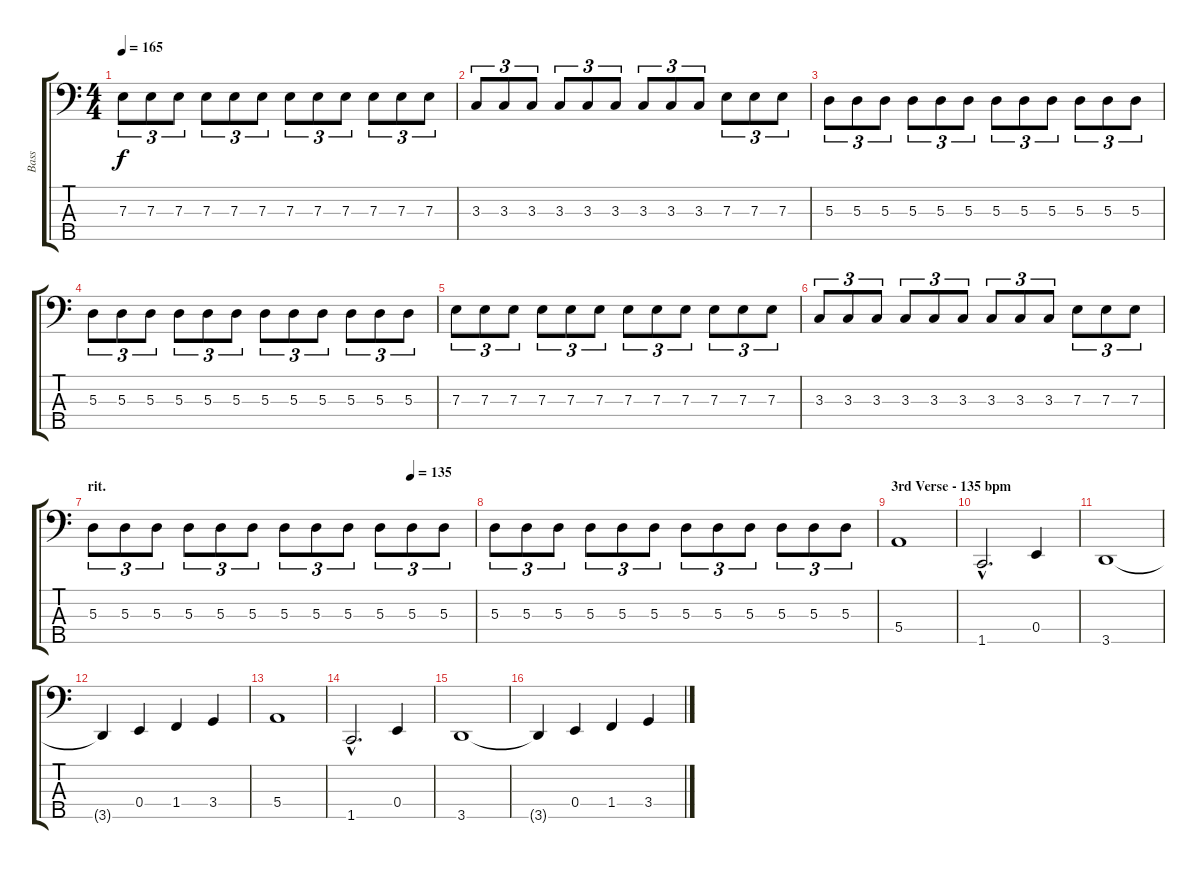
\track ("Bass" "Bass") {instrument slapbass2}
\staff {score tabs}
\tuning (G2 D2 A1 E1 B0) {hide}
\ts (4 4)
\tempo 165
\clef f4
\ks c
7.3.8{tu (3 2) dy f} 7.3.8{tu (3 2)} 7.3.8{tu (3 2)} 7.3.8{tu (3 2)} 7.3.8{tu (3 2)} 7.3.8{tu (3 2)} 7.3.8{tu (3 2)} 7.3.8{tu (3 2)} 7.3.8{tu (3 2)} 7.3.8{tu (3 2)} 7.3.8{tu (3 2)} 7.3.8{tu (3 2)} |
3.3.8{tu (3 2)} 3.3.8{tu (3 2)} 3.3.8{tu (3 2)} 3.3.8{tu (3 2)} 3.3.8{tu (3 2)} 3.3.8{tu (3 2)} 3.3.8{tu (3 2)} 3.3.8{tu (3 2)} 3.3.8{tu (3 2)} 7.3.8{tu (3 2)} 7.3.8{tu (3 2)} 7.3.8{tu (3 2)} |
5.3.8{tu (3 2)} 5.3.8{tu (3 2)} 5.3.8{tu (3 2)} 5.3.8{tu (3 2)} 5.3.8{tu (3 2)} 5.3.8{tu (3 2)} 5.3.8{tu (3 2)} 5.3.8{tu (3 2)} 5.3.8{tu (3 2)} 5.3.8{tu (3 2)} 5.3.8{tu (3 2)} 5.3.8{tu (3 2)} |
5.3.8{tu (3 2)} 5.3.8{tu (3 2)} 5.3.8{tu (3 2)} 5.3.8{tu (3 2)} 5.3.8{tu (3 2)} 5.3.8{tu (3 2)} 5.3.8{tu (3 2)} 5.3.8{tu (3 2)} 5.3.8{tu (3 2)} 5.3.8{tu (3 2)} 5.3.8{tu (3 2)} 5.3.8{tu (3 2)} |
7.3.8{tu (3 2)} 7.3.8{tu (3 2)} 7.3.8{tu (3 2)} 7.3.8{tu (3 2)} 7.3.8{tu (3 2)} 7.3.8{tu (3 2)} 7.3.8{tu (3 2)} 7.3.8{tu (3 2)} 7.3.8{tu (3 2)} 7.3.8{tu (3 2)} 7.3.8{tu (3 2)} 7.3.8{tu (3 2)} |
3.3.8{tu (3 2)} 3.3.8{tu (3 2)} 3.3.8{tu (3 2)} 3.3.8{tu (3 2)} 3.3.8{tu (3 2)} 3.3.8{tu (3 2)} 3.3.8{tu (3 2)} 3.3.8{tu (3 2)} 3.3.8{tu (3 2)} 7.3.8{tu (3 2)} 7.3.8{tu (3 2)} 7.3.8{tu (3 2)} |
\section ("" "rit.")
\tempo (135 0.8333333333333334)
5.3.8{tu (3 2)} 5.3.8{tu (3 2)} 5.3.8{tu (3 2)} 5.3.8{tu (3 2)} 5.3.8{tu (3 2)} 5.3.8{tu (3 2)} 5.3.8{tu (3 2)} 5.3.8{tu (3 2)} 5.3.8{tu (3 2)} 5.3.8{tu (3 2)} 5.3.8{tu (3 2)} 5.3.8{tu (3 2)} |
5.3.8{tu (3 2)} 5.3.8{tu (3 2)} 5.3.8{tu (3 2)} 5.3.8{tu (3 2)} 5.3.8{tu (3 2)} 5.3.8{tu (3 2)} 5.3.8{tu (3 2)} 5.3.8{tu (3 2)} 5.3.8{tu (3 2)} 5.3.8{tu (3 2)} 5.3.8{tu (3 2)} 5.3.8{tu (3 2)} |
\section ("" "3rd Verse - 135 bpm")
5.4.1 |
1.5{hac}.2{d} 0.4.4 |
3.5.1 |
3.5{t}.4 0.4.4 1.4.4 3.4.4 |
5.4.1 |
1.5{hac}.2{d} 0.4.4 |
3.5.1 |
3.5{t}.4 0.4.4 1.4.4 3.4.4
